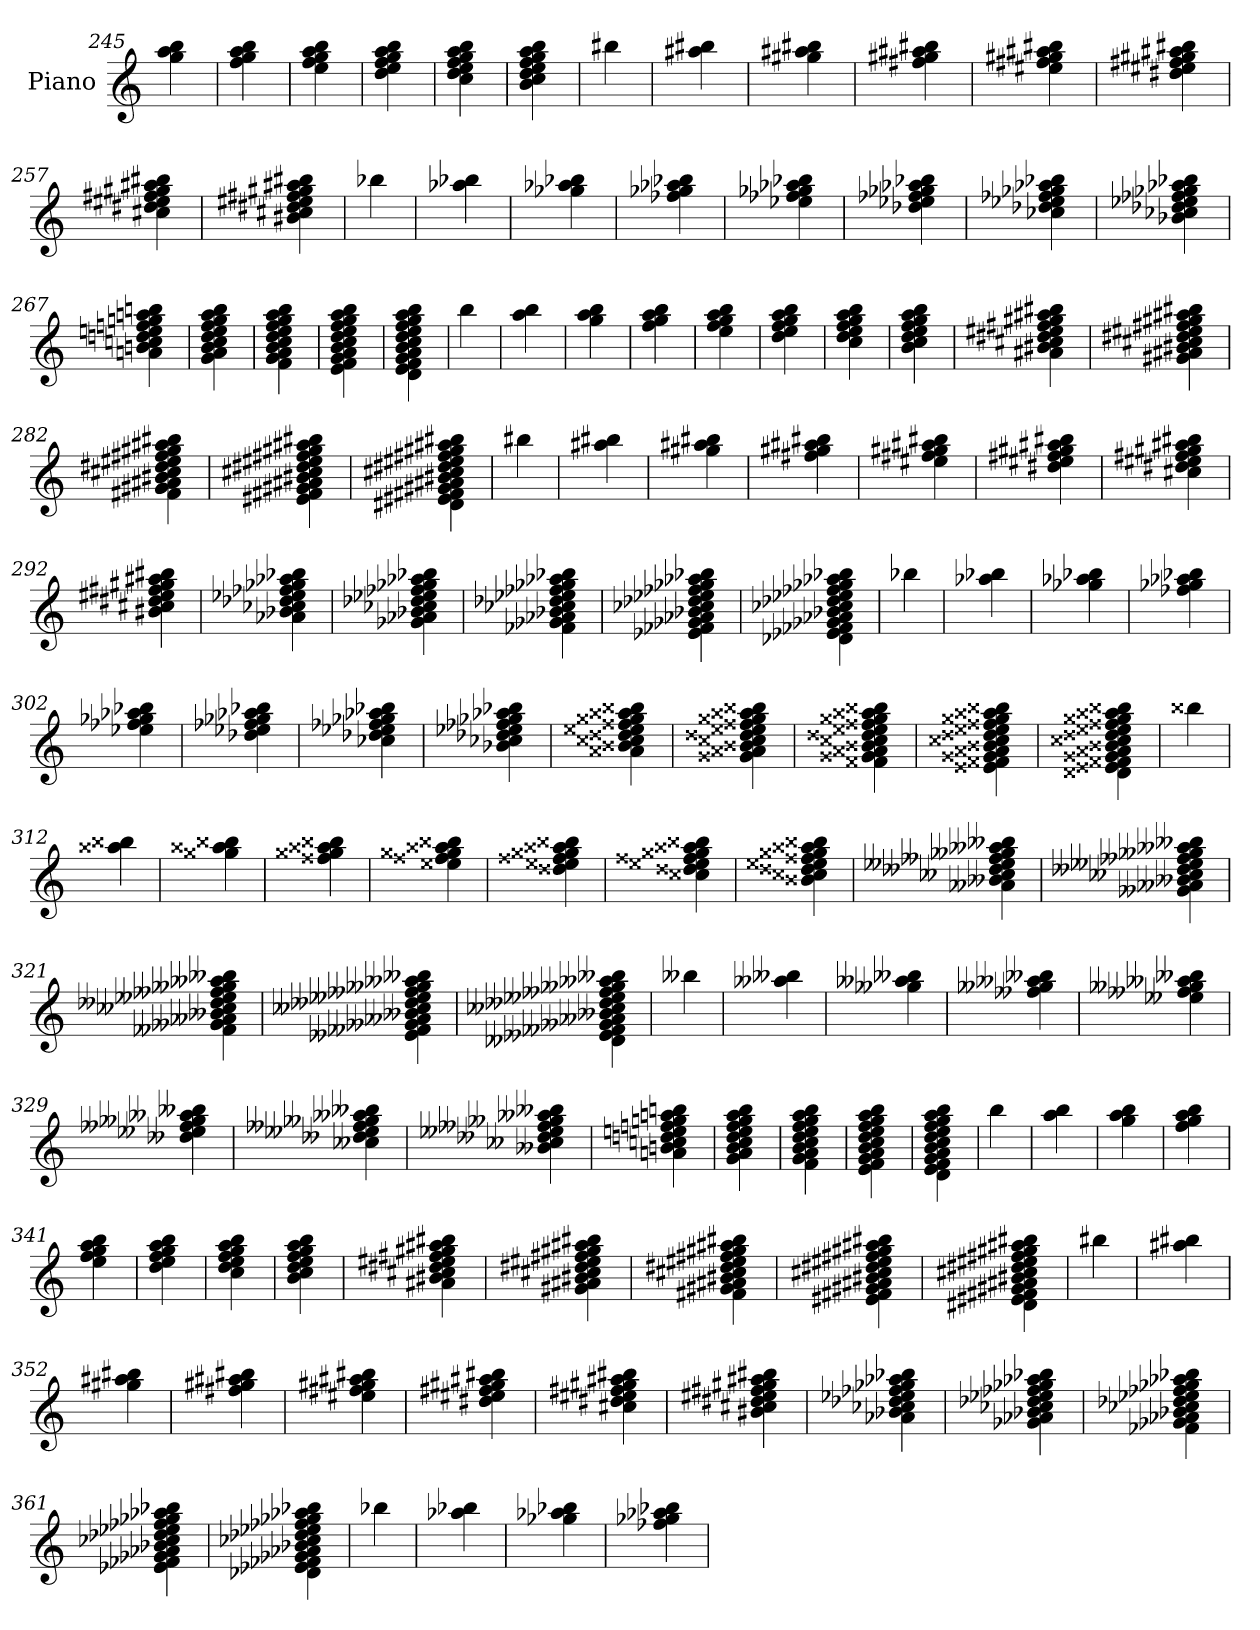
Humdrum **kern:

**kern
*part1
*staff1
*I"Piano
*I'Pno
*clefG2
*k[]
=245
4gg\ 4aa\ 4bb\
=246
4ff\ 4gg\ 4aa\ 4bb\
=247
4ee\ 4ff\ 4gg\ 4aa\ 4bb\
!!LO:LB:g=z
=248
4dd\ 4ee\ 4ff\ 4gg\ 4aa\ 4bb\
=249
4cc\ 4dd\ 4ee\ 4ff\ 4gg\ 4aa\ 4bb\
=250
4b\ 4cc\ 4dd\ 4ee\ 4ff\ 4gg\ 4aa\ 4bb\
=251
4bb#X\
=252
4aa#X\ 4bb#X\
=253
4gg#X\ 4aa#X\ 4bb#X\
=254
4ff#X\ 4gg#X\ 4aa#X\ 4bb#X\
=255
4ee#X\ 4ff#X\ 4gg#X\ 4aa#X\ 4bb#X\
=256
4dd#X\ 4ee#X\ 4ff#X\ 4gg#X\ 4aa#X\ 4bb#X\
=257
4cc#X\ 4dd#X\ 4ee#X\ 4ff#X\ 4gg#X\ 4aa#X\ 4bb#X\
!!LO:LB:g=z
=258
4b#X\ 4cc#X\ 4dd#X\ 4ee#X\ 4ff#X\ 4gg#X\ 4aa#X\ 4bb#X\
=259
4bb-X\
=260
4aa-X\ 4bb-X\
=261
4gg-X\ 4aa-X\ 4bb-X\
=262
4ff-X\ 4gg-X\ 4aa-X\ 4bb-X\
=263
4ee-X\ 4ff-X\ 4gg-X\ 4aa-X\ 4bb-X\
=264
4dd-X\ 4ee-X\ 4ff-X\ 4gg-X\ 4aa-X\ 4bb-X\
=265
4cc-X\ 4dd-X\ 4ee-X\ 4ff-X\ 4gg-X\ 4aa-X\ 4bb-X\
=266
4b-X\ 4cc-X\ 4dd-X\ 4ee-X\ 4ff-X\ 4gg-X\ 4aa-X\ 4bb-X\
!!LO:LB:g=z
=267
4ani\ 4bni\ 4ccni\ 4ddni\ 4eeni\ 4ffni\ 4ggni\ 4aani\ 4bbni\
=268
4g\ 4a\ 4b\ 4cc\ 4dd\ 4ee\ 4ff\ 4gg\ 4aa\ 4bb\
=269
4f\ 4g\ 4a\ 4b\ 4cc\ 4dd\ 4ee\ 4ff\ 4gg\ 4aa\ 4bb\
=270
4e\ 4f\ 4g\ 4a\ 4b\ 4cc\ 4dd\ 4ee\ 4ff\ 4gg\ 4aa\ 4bb\
=271
4d\ 4e\ 4f\ 4g\ 4a\ 4b\ 4cc\ 4dd\ 4ee\ 4ff\ 4gg\ 4aa\ 4bb\
=272
4bb\
=273
4aa\ 4bb\
=274
4gg\ 4aa\ 4bb\
=275
4ff\ 4gg\ 4aa\ 4bb\
=276
4ee\ 4ff\ 4gg\ 4aa\ 4bb\
=277
4dd\ 4ee\ 4ff\ 4gg\ 4aa\ 4bb\
=278
4cc\ 4dd\ 4ee\ 4ff\ 4gg\ 4aa\ 4bb\
=279
4b\ 4cc\ 4dd\ 4ee\ 4ff\ 4gg\ 4aa\ 4bb\
!!LO:LB:g=z
=280
4a#X\ 4b#X\ 4cc#X\ 4dd#X\ 4ee#X\ 4ff#X\ 4gg#X\ 4aa#X\ 4bb#X\
=281
4g#X\ 4a#X\ 4b#X\ 4cc#X\ 4dd#X\ 4ee#X\ 4ff#X\ 4gg#X\ 4aa#X\ 4bb#X\
=282
4f#X\ 4g#X\ 4a#X\ 4b#X\ 4cc#X\ 4dd#X\ 4ee#X\ 4ff#X\ 4gg#X\ 4aa#X\ 4bb#X\
=283
4e#X\ 4f#X\ 4g#X\ 4a#X\ 4b#X\ 4cc#X\ 4dd#X\ 4ee#X\ 4ff#X\ 4gg#X\ 4aa#X\ 4bb#X\
=284
4d#X\ 4e#X\ 4f#X\ 4g#X\ 4a#X\ 4b#X\ 4cc#X\ 4dd#X\ 4ee#X\ 4ff#X\ 4gg#X\ 4aa#X\ 4bb#X\
=285
4bb#X\
=286
4aa#X\ 4bb#X\
=287
4gg#X\ 4aa#X\ 4bb#X\
!!LO:LB:g=z
=288
4ff#X\ 4gg#X\ 4aa#X\ 4bb#X\
=289
4ee#X\ 4ff#X\ 4gg#X\ 4aa#X\ 4bb#X\
=290
4dd#X\ 4ee#X\ 4ff#X\ 4gg#X\ 4aa#X\ 4bb#X\
=291
4cc#X\ 4dd#X\ 4ee#X\ 4ff#X\ 4gg#X\ 4aa#X\ 4bb#X\
=292
4b#X\ 4cc#X\ 4dd#X\ 4ee#X\ 4ff#X\ 4gg#X\ 4aa#X\ 4bb#X\
=293
4a-X\ 4b-X\ 4cc-X\ 4dd-X\ 4ee-X\ 4ff-X\ 4gg-X\ 4aa-X\ 4bb-X\
=294
4g-X\ 4a-X\ 4b-X\ 4cc-X\ 4dd-X\ 4ee-X\ 4ff-X\ 4gg-X\ 4aa-X\ 4bb-X\
=295
4f-X\ 4g-X\ 4a-X\ 4b-X\ 4cc-X\ 4dd-X\ 4ee-X\ 4ff-X\ 4gg-X\ 4aa-X\ 4bb-X\
!!LO:LB:g=z
=296
4e-X\ 4f-X\ 4g-X\ 4a-X\ 4b-X\ 4cc-X\ 4dd-X\ 4ee-X\ 4ff-X\ 4gg-X\ 4aa-X\ 4bb-X\
=297
4d-X\ 4e-X\ 4f-X\ 4g-X\ 4a-X\ 4b-X\ 4cc-X\ 4dd-X\ 4ee-X\ 4ff-X\ 4gg-X\ 4aa-X\ 4bb-X\
=298
4bb-X\
=299
4aa-X\ 4bb-X\
=300
4gg-X\ 4aa-X\ 4bb-X\
=301
4ff-X\ 4gg-X\ 4aa-X\ 4bb-X\
=302
4ee-X\ 4ff-X\ 4gg-X\ 4aa-X\ 4bb-X\
=303
4dd-X\ 4ee-X\ 4ff-X\ 4gg-X\ 4aa-X\ 4bb-X\
=304
4cc-X\ 4dd-X\ 4ee-X\ 4ff-X\ 4gg-X\ 4aa-X\ 4bb-X\
!!LO:LB:g=z
=305
4b-X\ 4cc-X\ 4dd-X\ 4ee-X\ 4ff-X\ 4gg-X\ 4aa-X\ 4bb-X\
=306
4a##X\ 4b##X\ 4cc##X\ 4dd##X\ 4ee##X\ 4ff##X\ 4gg##X\ 4aa##X\ 4bb##X\
=307
4g##X\ 4a##X\ 4b##X\ 4cc##X\ 4dd##X\ 4ee##X\ 4ff##X\ 4gg##X\ 4aa##X\ 4bb##X\
=308
4f##X\ 4g##X\ 4a##X\ 4b##X\ 4cc##X\ 4dd##X\ 4ee##X\ 4ff##X\ 4gg##X\ 4aa##X\ 4bb##X\
=309
4e##X\ 4f##X\ 4g##X\ 4a##X\ 4b##X\ 4cc##X\ 4dd##X\ 4ee##X\ 4ff##X\ 4gg##X\ 4aa##X\ 4bb##X\
=310
4d##X\ 4e##X\ 4f##X\ 4g##X\ 4a##X\ 4b##X\ 4cc##X\ 4dd##X\ 4ee##X\ 4ff##X\ 4gg##X\ 4aa##X\ 4bb##X\
=311
4bb##X\
=312
4aa##X\ 4bb##X\
=313
4gg##X\ 4aa##X\ 4bb##X\
!!LO:LB:g=z
=314
4ff##X\ 4gg##X\ 4aa##X\ 4bb##X\
=315
4ee##X\ 4ff##X\ 4gg##X\ 4aa##X\ 4bb##X\
=316
4dd##X\ 4ee##X\ 4ff##X\ 4gg##X\ 4aa##X\ 4bb##X\
=317
4cc##X\ 4dd##X\ 4ee##X\ 4ff##X\ 4gg##X\ 4aa##X\ 4bb##X\
=318
4b##X\ 4cc##X\ 4dd##X\ 4ee##X\ 4ff##X\ 4gg##X\ 4aa##X\ 4bb##X\
=319
4a--X\ 4b--X\ 4cc--X\ 4dd--X\ 4ee--X\ 4ff--X\ 4gg--X\ 4aa--X\ 4bb--X\
=320
4g--X\ 4a--X\ 4b--X\ 4cc--X\ 4dd--X\ 4ee--X\ 4ff--X\ 4gg--X\ 4aa--X\ 4bb--X\
!!LO:LB:g=z
=321
4f--X\ 4g--X\ 4a--X\ 4b--X\ 4cc--X\ 4dd--X\ 4ee--X\ 4ff--X\ 4gg--X\ 4aa--X\ 4bb--X\
=322
4e--X\ 4f--X\ 4g--X\ 4a--X\ 4b--X\ 4cc--X\ 4dd--X\ 4ee--X\ 4ff--X\ 4gg--X\ 4aa--X\ 4bb--X\
=323
4d--X\ 4e--X\ 4f--X\ 4g--X\ 4a--X\ 4b--X\ 4cc--X\ 4dd--X\ 4ee--X\ 4ff--X\ 4gg--X\ 4aa--X\ 4bb--X\
=324
4bb--X\
=325
4aa--X\ 4bb--X\
=326
4gg--X\ 4aa--X\ 4bb--X\
=327
4ff--X\ 4gg--X\ 4aa--X\ 4bb--X\
!!LO:LB:g=z
=328
4ee--X\ 4ff--X\ 4gg--X\ 4aa--X\ 4bb--X\
=329
4dd--X\ 4ee--X\ 4ff--X\ 4gg--X\ 4aa--X\ 4bb--X\
=330
4cc--X\ 4dd--X\ 4ee--X\ 4ff--X\ 4gg--X\ 4aa--X\ 4bb--X\
=331
4b--X\ 4cc--X\ 4dd--X\ 4ee--X\ 4ff--X\ 4gg--X\ 4aa--X\ 4bb--X\
=332
4ani\ 4bni\ 4ccni\ 4ddni\ 4eeni\ 4ffni\ 4ggni\ 4aani\ 4bbni\
=333
4g\ 4a\ 4b\ 4cc\ 4dd\ 4ee\ 4ff\ 4gg\ 4aa\ 4bb\
=334
4f\ 4g\ 4a\ 4b\ 4cc\ 4dd\ 4ee\ 4ff\ 4gg\ 4aa\ 4bb\
=335
4e\ 4f\ 4g\ 4a\ 4b\ 4cc\ 4dd\ 4ee\ 4ff\ 4gg\ 4aa\ 4bb\
!!LO:PB:g=z
=336
4d\ 4e\ 4f\ 4g\ 4a\ 4b\ 4cc\ 4dd\ 4ee\ 4ff\ 4gg\ 4aa\ 4bb\
=337
4bb\
=338
4aa\ 4bb\
=339
4gg\ 4aa\ 4bb\
=340
4ff\ 4gg\ 4aa\ 4bb\
=341
4ee\ 4ff\ 4gg\ 4aa\ 4bb\
=342
4dd\ 4ee\ 4ff\ 4gg\ 4aa\ 4bb\
=343
4cc\ 4dd\ 4ee\ 4ff\ 4gg\ 4aa\ 4bb\
=344
4b\ 4cc\ 4dd\ 4ee\ 4ff\ 4gg\ 4aa\ 4bb\
=345
4a#X\ 4b#X\ 4cc#X\ 4dd#X\ 4ee#X\ 4ff#X\ 4gg#X\ 4aa#X\ 4bb#X\
=346
4g#X\ 4a#X\ 4b#X\ 4cc#X\ 4dd#X\ 4ee#X\ 4ff#X\ 4gg#X\ 4aa#X\ 4bb#X\
=347
4f#X\ 4g#X\ 4a#X\ 4b#X\ 4cc#X\ 4dd#X\ 4ee#X\ 4ff#X\ 4gg#X\ 4aa#X\ 4bb#X\
!!LO:LB:g=z
=348
4e#X\ 4f#X\ 4g#X\ 4a#X\ 4b#X\ 4cc#X\ 4dd#X\ 4ee#X\ 4ff#X\ 4gg#X\ 4aa#X\ 4bb#X\
=349
4d#X\ 4e#X\ 4f#X\ 4g#X\ 4a#X\ 4b#X\ 4cc#X\ 4dd#X\ 4ee#X\ 4ff#X\ 4gg#X\ 4aa#X\ 4bb#X\
=350
4bb#X\
=351
4aa#X\ 4bb#X\
=352
4gg#X\ 4aa#X\ 4bb#X\
=353
4ff#X\ 4gg#X\ 4aa#X\ 4bb#X\
=354
4ee#X\ 4ff#X\ 4gg#X\ 4aa#X\ 4bb#X\
=355
4dd#X\ 4ee#X\ 4ff#X\ 4gg#X\ 4aa#X\ 4bb#X\
=356
4cc#X\ 4dd#X\ 4ee#X\ 4ff#X\ 4gg#X\ 4aa#X\ 4bb#X\
!!LO:LB:g=z
=357
4b#X\ 4cc#X\ 4dd#X\ 4ee#X\ 4ff#X\ 4gg#X\ 4aa#X\ 4bb#X\
=358
4a-X\ 4b-X\ 4cc-X\ 4dd-X\ 4ee-X\ 4ff-X\ 4gg-X\ 4aa-X\ 4bb-X\
=359
4g-X\ 4a-X\ 4b-X\ 4cc-X\ 4dd-X\ 4ee-X\ 4ff-X\ 4gg-X\ 4aa-X\ 4bb-X\
=360
4f-X\ 4g-X\ 4a-X\ 4b-X\ 4cc-X\ 4dd-X\ 4ee-X\ 4ff-X\ 4gg-X\ 4aa-X\ 4bb-X\
=361
4e-X\ 4f-X\ 4g-X\ 4a-X\ 4b-X\ 4cc-X\ 4dd-X\ 4ee-X\ 4ff-X\ 4gg-X\ 4aa-X\ 4bb-X\
=362
4d-X\ 4e-X\ 4f-X\ 4g-X\ 4a-X\ 4b-X\ 4cc-X\ 4dd-X\ 4ee-X\ 4ff-X\ 4gg-X\ 4aa-X\ 4bb-X\
=363
4bb-X\
=364
4aa-X\ 4bb-X\
!!LO:LB:g=z
=365
4gg-X\ 4aa-X\ 4bb-X\
=366
4ff-X\ 4gg-X\ 4aa-X\ 4bb-X\
=
*-
